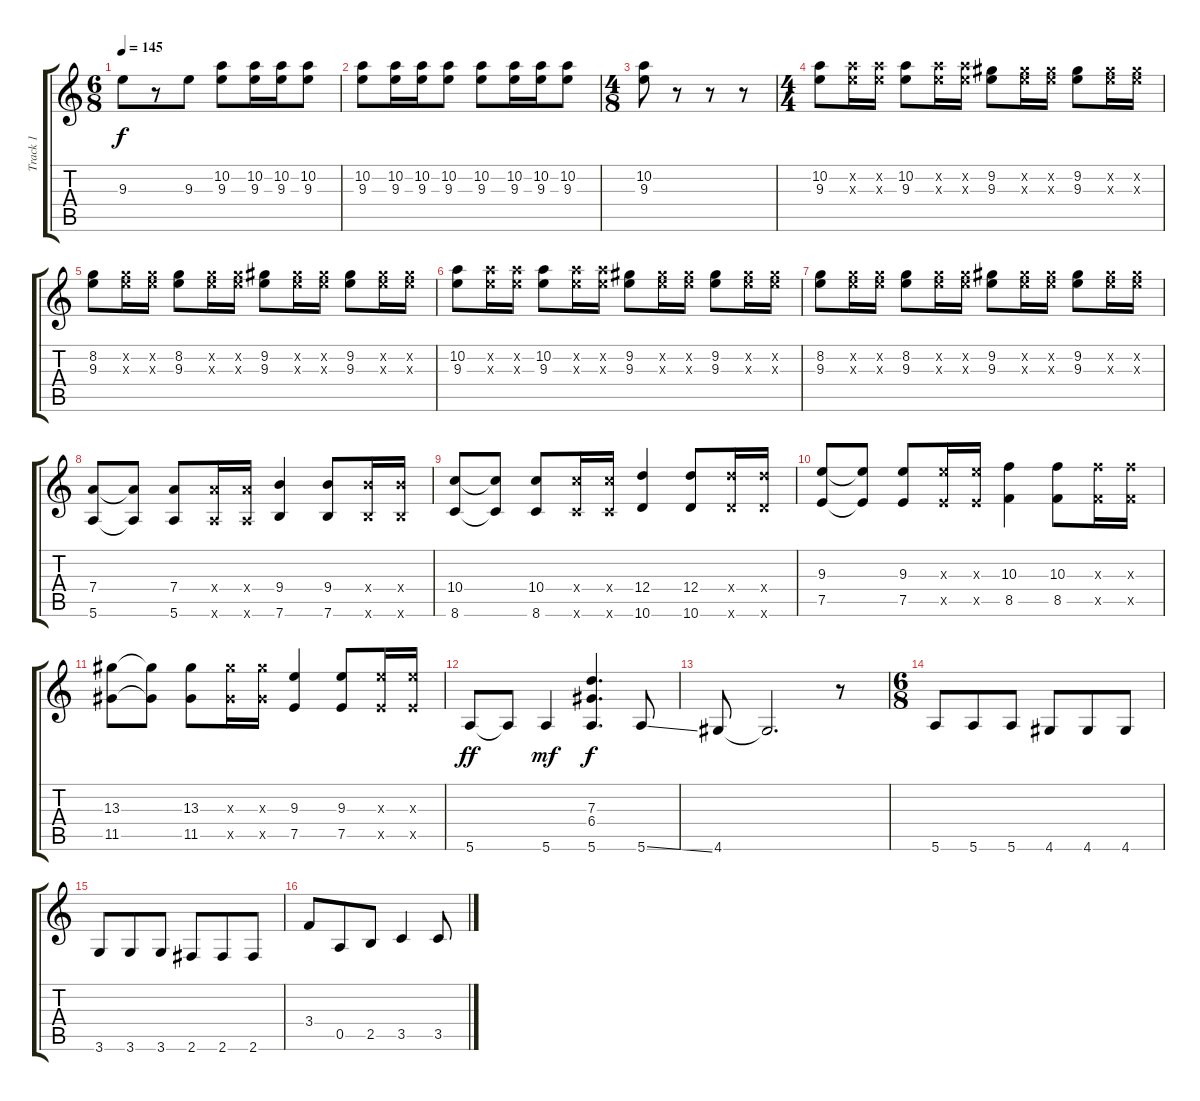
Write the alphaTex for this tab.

\track ("Track 1" "Track 1") {instrument electricguitarjazz}
\staff {score tabs}
\tuning (E4 B3 G3 D3 A2 E2) {hide}
\ts (6 8)
\tempo 145
\clef g2
\ks c
9.3.8{dy f} r.8 9.3.8 (10.2 9.3).8 (10.2 9.3).16 (10.2 9.3).16 (10.2 9.3).8 |
(10.2 9.3).8 (10.2 9.3).16 (10.2 9.3).16 (10.2 9.3).8 (10.2 9.3).8 (10.2 9.3).16 (10.2 9.3).16 (10.2 9.3).8 |
\ts (4 8)
(10.2 9.3).8 r.8 r.8 r.8 |
\ts (4 4)
(10.2 9.3).8 (10.2{x} 9.3{x}).16 (10.2{x} 9.3{x}).16 (10.2 9.3).8 (10.2{x} 9.3{x}).16 (10.2{x} 9.3{x}).16 (9.2 9.3).8 (9.2{x} 9.3{x}).16 (9.2{x} 9.3{x}).16 (9.2 9.3).8 (9.2{x} 9.3{x}).16 (9.2{x} 9.3{x}).16 |
(8.2 9.3).8 (8.2{x} 9.3{x}).16 (8.2{x} 9.3{x}).16 (8.2 9.3).8 (8.2{x} 9.3{x}).16 (8.2{x} 9.3{x}).16 (9.2 9.3).8 (9.2{x} 9.3{x}).16 (9.2{x} 9.3{x}).16 (9.2 9.3).8 (9.2{x} 9.3{x}).16 (9.2{x} 9.3{x}).16 |
(10.2 9.3).8 (10.2{x} 9.3{x}).16 (10.2{x} 9.3{x}).16 (10.2 9.3).8 (10.2{x} 9.3{x}).16 (10.2{x} 9.3{x}).16 (9.2 9.3).8 (9.2{x} 9.3{x}).16 (9.2{x} 9.3{x}).16 (9.2 9.3).8 (9.2{x} 9.3{x}).16 (9.2{x} 9.3{x}).16 |
(8.2 9.3).8 (8.2{x} 9.3{x}).16 (8.2{x} 9.3{x}).16 (8.2 9.3).8 (8.2{x} 9.3{x}).16 (8.2{x} 9.3{x}).16 (9.2 9.3).8 (9.2{x} 9.3{x}).16 (9.2{x} 9.3{x}).16 (9.2 9.3).8 (9.2{x} 9.3{x}).16 (9.2{x} 9.3{x}).16 |
(7.4 5.6).8 (7.4{t} 5.6{t}).8 (7.4 5.6).8 (7.4{x} 5.6{x}).16 (7.4{x} 5.6{x}).16 (9.4 7.6).4 (9.4 7.6).8 (9.4{x} 7.6{x}).16 (9.4{x} 7.6{x}).16 |
(10.4 8.6).8 (10.4{t} 8.6{t}).8 (10.4 8.6).8 (10.4{x} 8.6{x}).16 (10.4{x} 8.6{x}).16 (12.4 10.6).4 (12.4 10.6).8 (12.4{x} 10.6{x}).16 (12.4{x} 10.6{x}).16 |
(9.3 7.5).8 (9.3{t} 7.5{t}).8 (9.3 7.5).8 (9.3{x} 7.5{x}).16 (9.3{x} 7.5{x}).16 (10.3 8.5).4 (10.3 8.5).8 (10.3{x} 8.5{x}).16 (10.3{x} 8.5{x}).16 |
(13.3 11.5).8 (13.3{t} 11.5{t}).8 (13.3 11.5).8 (13.3{x} 11.5{x}).16 (13.3{x} 11.5{x}).16 (9.3 7.5).4 (9.3 7.5).8 (9.3{x} 7.5{x}).16 (9.3{x} 7.5{x}).16 |
5.6.8{dy ff} 5.6{t}.8 5.6.4{dy mf} (7.3 6.4 5.6).4{d dy f} 5.6{ss}.8 |
4.6.8 4.6{t}.2{d} r.8 |
\ts (6 8)
5.6.8 5.6.8 5.6.8 4.6.8 4.6.8 4.6.8 |
3.6.8 3.6.8 3.6.8 2.6.8 2.6.8 2.6.8 |
3.4.8 0.5.8 2.5.8 3.5.4 3.5.8
